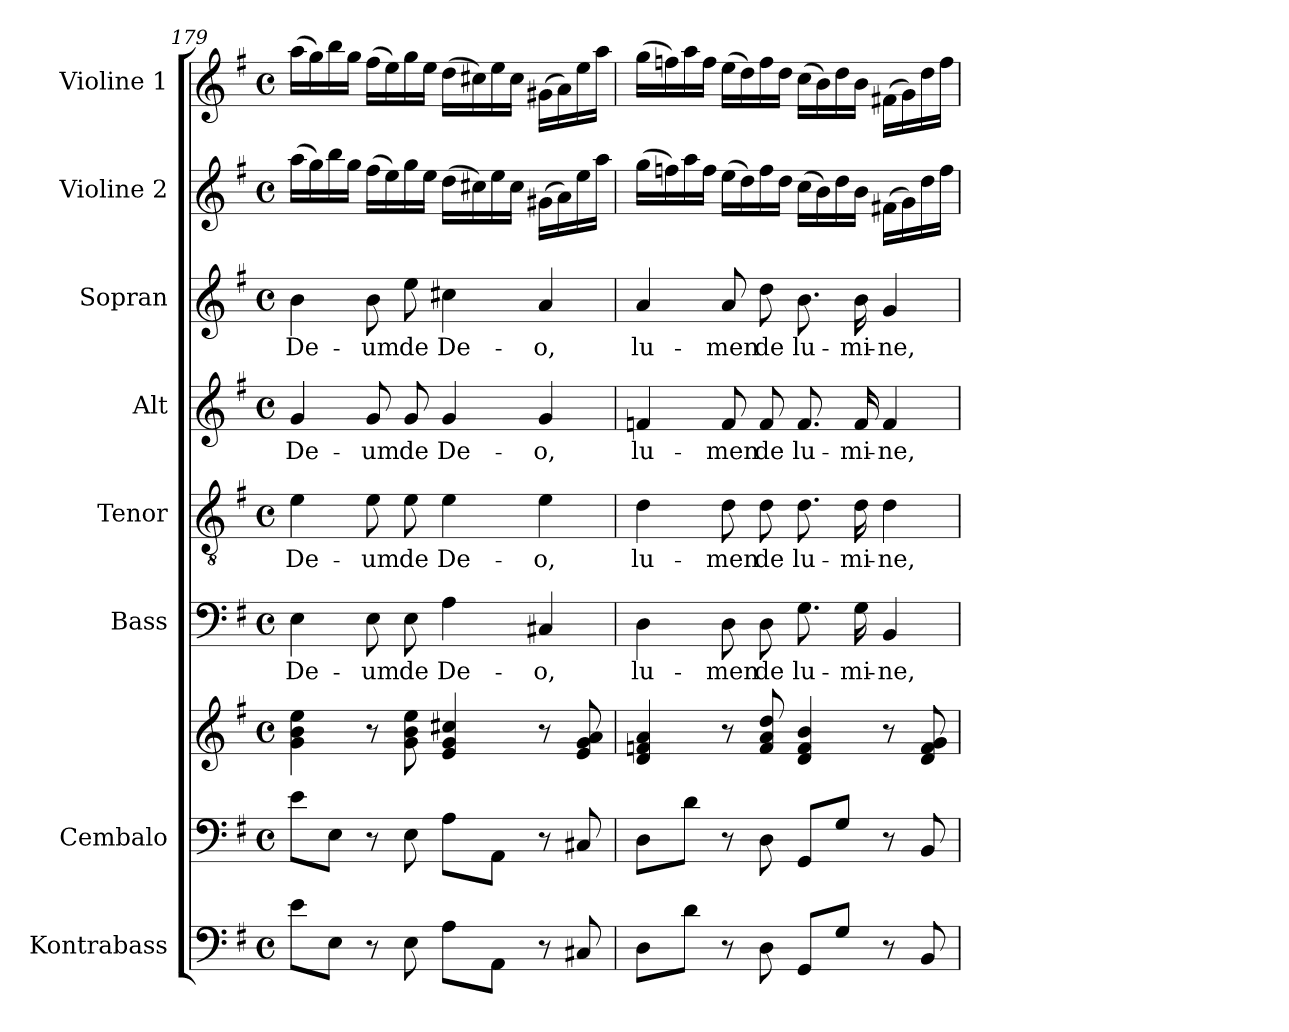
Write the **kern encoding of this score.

**kern	**kern	**kern	**kern	**text	**kern	**text	**kern	**text	**kern	**text	**kern	**kern
*part8	*part7	*part7	*part6	*part6	*part5	*part5	*part4	*part4	*part3	*part3	*part2	*part1
*staff9	*staff8	*staff7	*staff6	*staff6	*staff5	*staff5	*staff4	*staff4	*staff3	*staff3	*staff2	*staff1
*I"Kontrabass	*I"Cembalo	*	*I"Bass	*	*I"Tenor	*	*I"Alt	*	*I"Sopran	*	*I"Violine 2	*I"Violine 1
*I'Kb.	*I'Cemb.	*	*I'B.	*	*I'T.	*	*I'A.	*	*I'S.	*	*I'Vl. 2	*I'Vl. 1
!!LO:PB:g=z
*clefF4	*clefF4	*clefG2	*clefF4	*	*clefGv2	*	*clefG2	*	*clefG2	*	*clefG2	*clefG2
*ITrd7c12	*	*	*	*	*	*	*	*	*	*	*	*
*k[f#]	*k[f#]	*k[f#]	*k[f#]	*	*k[f#]	*	*k[f#]	*	*k[f#]	*	*k[f#]	*k[f#]
*G:	*G:	*G:	*G:	*	*G:	*	*G:	*	*G:	*	*G:	*G:
*M4/4	*M4/4	*M4/4	*M4/4	*	*M4/4	*	*M4/4	*	*M4/4	*	*M4/4	*M4/4
*met(c)	*met(c)	*met(c)	*met(c)	*	*met(c)	*	*met(c)	*	*met(c)	*	*met(c)	*met(c)
=179	=179	=179	=179	=179	=179	=179	=179	=179	=179	=179	=179	=179
!	!	!	!	!LO:LY:b	!	!LO:LY:b	!	!LO:LY:b	!	!LO:LY:b	!	!
8E\L	8e\L	4g\ 4b\ 4ee\	4E\	De-	4e\	De-	4g/	De-	4b\	De-	(>16aa\LL	(>16aa\LL
.	.	.	.	.	.	.	.	.	.	.	16gg\)	16gg\)
8EE\J	8E\J	.	.	.	.	.	.	.	.	.	16bb\	16bb\
.	.	.	.	.	.	.	.	.	.	.	16gg\JJ	16gg\JJ
!	!	!	!	!LO:LY:b	!	!LO:LY:b	!	!LO:LY:b	!	!LO:LY:b	!	!
8r	8r	8r	8E\	-um	8e\	-um	8g/	-um	8b\	-um	(>16ff#\LL	(>16ff#\LL
.	.	.	.	.	.	.	.	.	.	.	16ee\)	16ee\)
!	!	!	!	!LO:LY:b	!	!LO:LY:b	!	!LO:LY:b	!	!LO:LY:b	!	!
8EE\	8E\	8g\ 8b\ 8ee\	8E\	de	8e\	de	8g/	de	8ee\	de	16gg\	16gg\
.	.	.	.	.	.	.	.	.	.	.	16ee\JJ	16ee\JJ
!	!	!	!	!LO:LY:b	!	!LO:LY:b	!	!LO:LY:b	!	!LO:LY:b	!	!
8AA\L	8A\L	4e/ 4g/ 4cc#X/	4A\	De-	4e\	De-	4g/	De-	4cc#X\	De-	(>16dd\LL	(>16dd\LL
.	.	.	.	.	.	.	.	.	.	.	16cc#X\)	16cc#X\)
8AAA\J	8AA\J	.	.	.	.	.	.	.	.	.	16ee\	16ee\
.	.	.	.	.	.	.	.	.	.	.	16cc#\JJ	16cc#\JJ
!	!	!	!	!LO:LY:b	!	!LO:LY:b	!	!LO:LY:b	!	!LO:LY:b	!	!
8r	8r	8r	4C#X/	-o,	4e\	-o,	4g/	-o,	4a/	-o,	(>16g#X\LL	(>16g#X\LL
.	.	.	.	.	.	.	.	.	.	.	16a\)	16a\)
8CC#X/	8C#X/	8e/ 8g/ 8a/	.	.	.	.	.	.	.	.	16ee\	16ee\
.	.	.	.	.	.	.	.	.	.	.	16aa\JJ	16aa\JJ
=180	=180	=180	=180	=180	=180	=180	=180	=180	=180	=180	=180	=180
!	!	!	!	!LO:LY:b	!	!LO:LY:b	!	!LO:LY:b	!	!LO:LY:b	!	!
8DD\L	8D\L	4d/ 4fn/ 4a/	4D\	lu-	4d\	lu-	4fn/	lu-	4a/	lu-	(>16gg\LL	(>16gg\LL
.	.	.	.	.	.	.	.	.	.	.	16ffn\)	16ffn\)
8D\J	8d\J	.	.	.	.	.	.	.	.	.	16aa\	16aa\
.	.	.	.	.	.	.	.	.	.	.	16ff\JJ	16ff\JJ
!	!	!	!	!LO:LY:b	!	!LO:LY:b	!	!LO:LY:b	!	!LO:LY:b	!	!
8r	8r	8r	8D\	-men	8d\	-men	8f/	-men	8a/	-men	(>16ee\LL	(>16ee\LL
.	.	.	.	.	.	.	.	.	.	.	16dd\)	16dd\)
!	!	!	!	!LO:LY:b	!	!LO:LY:b	!	!LO:LY:b	!	!LO:LY:b	!	!
8DD\	8D\	8f/ 8a/ 8dd/	8D\	de	8d\	de	8f/	de	8dd\	de	16ff\	16ff\
.	.	.	.	.	.	.	.	.	.	.	16dd\JJ	16dd\JJ
!	!	!	!	!LO:LY:b	!	!LO:LY:b	!	!LO:LY:b	!	!LO:LY:b	!	!
8GGG/L	8GG/L	4d/ 4f/ 4b/	8.G\	lu-	8.d\	lu-	8.f/	lu-	8.b\	lu-	(>16cc\LL	(>16cc\LL
.	.	.	.	.	.	.	.	.	.	.	16b\)	16b\)
8GG/J	8G/J	.	.	.	.	.	.	.	.	.	16dd\	16dd\
!	!	!	!	!LO:LY:b	!	!LO:LY:b	!	!LO:LY:b	!	!LO:LY:b	!	!
.	.	.	16G\	-mi-	16d\	-mi-	16f/	-mi-	16b\	-mi-	16b\JJ	16b\JJ
!	!	!	!	!LO:LY:b	!	!LO:LY:b	!	!LO:LY:b	!	!LO:LY:b	!	!
8r	8r	8r	4BB/	-ne,	4d\	-ne,	4f/	-ne,	4g/	-ne,	(>16f#X\LL	(>16f#X\LL
.	.	.	.	.	.	.	.	.	.	.	16g\)	16g\)
8BBB/	8BB/	8d/ 8f/ 8g/	.	.	.	.	.	.	.	.	16dd\	16dd\
.	.	.	.	.	.	.	.	.	.	.	16ff\JJ	16ff\JJ
=	=	=	=	=	=	=	=	=	=	=	=	=
*-	*-	*-	*-	*-	*-	*-	*-	*-	*-	*-	*-	*-
